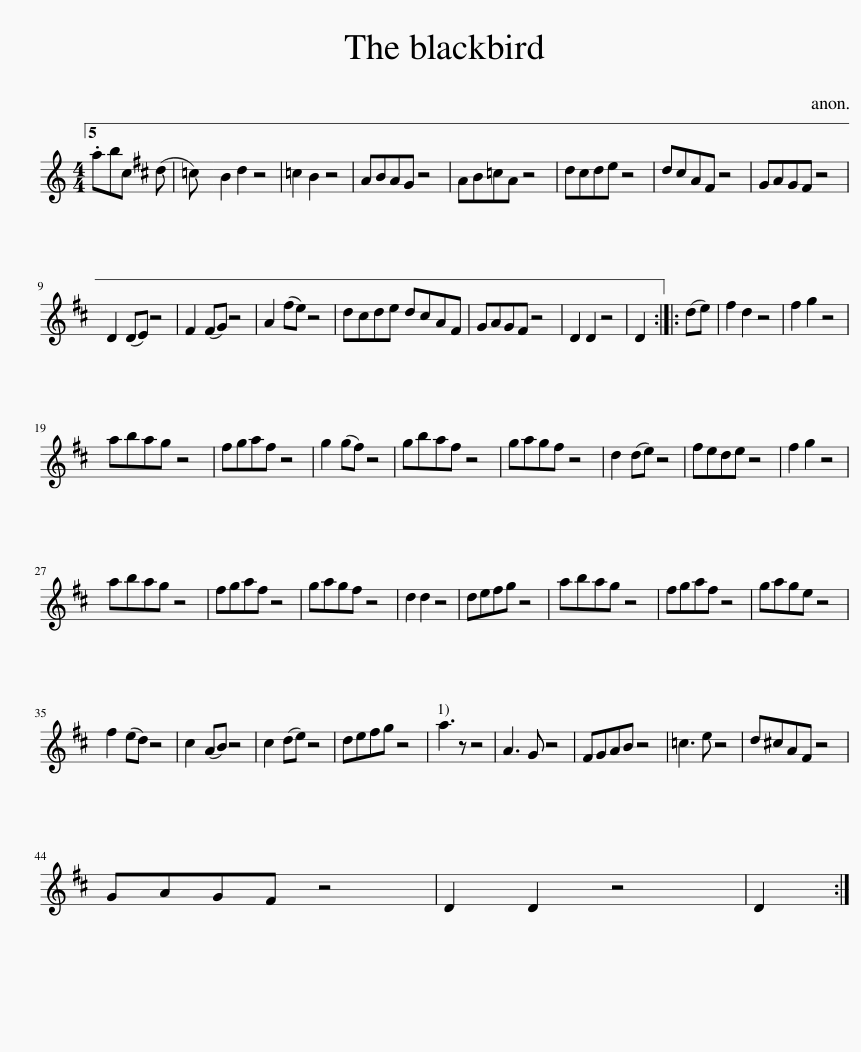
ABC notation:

X:1
L:1/8
M:4/4
I:linebreak $
K:C
V:1 treble
V:1
 .abc (d =c) | B2 d2 z4 | =c2 B2 z4 | ABAG z4 | AB=cA z4 | %5
 d^cde z4 | d^cA^F z4 | GAG^F z4 |$ D2 (DE) z4 | ^F2 (FG) z4 | %10
 A2 (^fe) z4 | d^cde dcA^F | GAG^F z4 | D2 D2 z4 | D2 :: %15
 (de) | ^f2 d2 z4 | ^f2 g2 z4 |$ abag z4 | ^fgaf z4 | %20
 g2 (g^f) z4 | gba^f z4 | gag^f z4 | d2 (de) z4 | ^fede z4 | %25
 ^f2 g2 z4 |$ abag z4 | ^fgaf z4 | gag^f z4 | d2 d2 z4 | %30
 de^fg z4 | abag z4 | ^fgaf z4 | gage z4 |$ ^f2 (ed) z4 | %35
 ^c2 (AB) z4 | ^c2 (de) z4 | de^fg z4 | a3 z z4 | A3 G z4 | %40
 ^FGAB z4 | =c3 e z4 | d^cA^F z4 |$ GAG^F z4 | D2 D2 z4 | %45
 D2 :| %46
